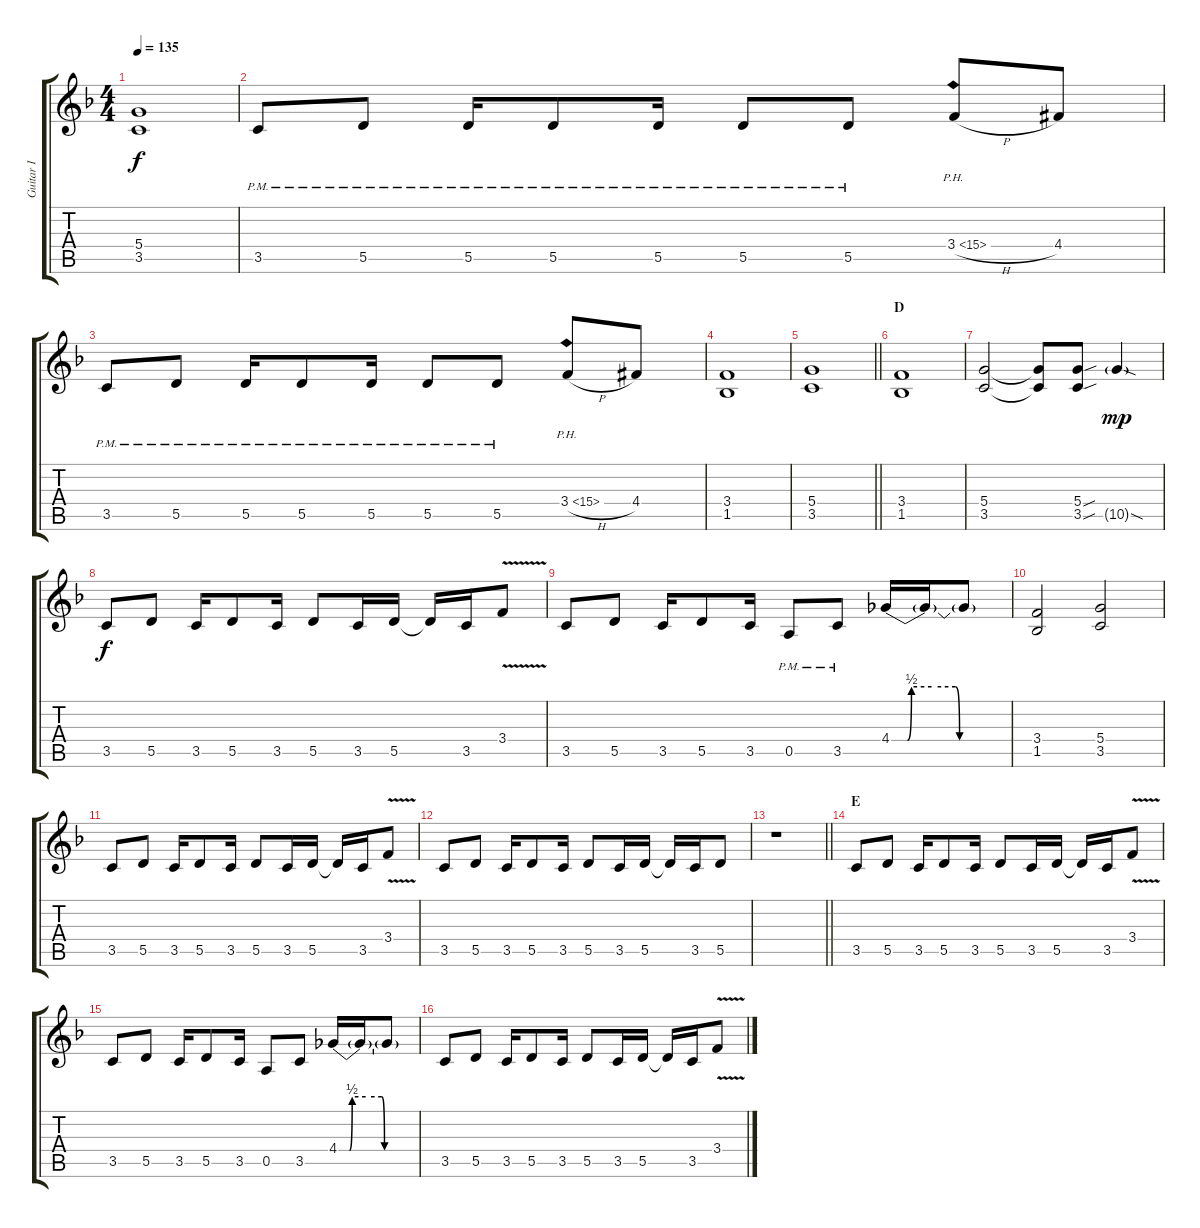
\track ("Guitar I" "Guitar I") {instrument overdrivenguitar}
\staff {score tabs}
\tuning (E4 B3 G3 D3 A2 E2) {hide}
\ts (4 4)
\tempo 135
\clef g2
\ks f
(5.4 3.5).1{dy f} |
3.5{pm}.8 5.5{pm}.8 5.5{pm}.16 5.5{pm}.8 5.5{pm}.16 5.5{pm}.8 5.5{pm}.8 3.4{ph 12 h}.8 4.4{acc #}.8 |
3.5{pm}.8 5.5{pm}.8 5.5{pm}.16 5.5{pm}.8 5.5{pm}.16 5.5{pm}.8 5.5{pm}.8 3.4{ph 12 h}.8 4.4{acc #}.8 |
(3.4 1.5).1 |
\barLineRight lightlight
(5.4 3.5).1 |
\section ("" "D")
(3.4 1.5).1 |
(5.4 3.5).2 (5.4{t} 3.5{t}).8 (5.4{sou} 3.5{sou}).8 10.5{sod g}.4{dy mp} |
3.5.8{dy f} 5.5.8 3.5.16 5.5.8 3.5.16 5.5.8 3.5.16 5.5.16 5.5{t}.16 3.5.16 3.4{v}.8 |
3.5.8 5.5.8 3.5.16 5.5.8 3.5.16 0.5{pm}.8 3.5{pm}.8 4.4{be (custom 0 0 8 0 10 2 20 2 32 2 34 0 41 0 60 0)}.16 4.4{t}.16 4.4{t}.8 |
(3.4 1.5).2 (5.4 3.5).2 |
3.5.8 5.5.8 3.5.16 5.5.8 3.5.16 5.5.8 3.5.16 5.5.16 5.5{t}.16 3.5.16 3.4{v}.8 |
3.5.8 5.5.8 3.5.16 5.5.8 3.5.16 5.5.8 3.5.16 5.5.16 5.5{t}.16 3.5.16 5.5.8 |
\barLineRight lightlight
r.1 |
\section ("" "E")
3.5.8 5.5.8 3.5.16 5.5.8 3.5.16 5.5.8 3.5.16 5.5.16 5.5{t}.16 3.5.16 3.4{v}.8 |
3.5.8 5.5.8 3.5.16 5.5.8 3.5.16 0.5.8 3.5.8 4.4{be (custom 0 0 8 0 10 2 20 2 32 2 34 0 41 0 60 0)}.16 4.4{t}.16 4.4{t}.8 |
3.5.8 5.5.8 3.5.16 5.5.8 3.5.16 5.5.8 3.5.16 5.5.16 5.5{t}.16 3.5.16 3.4{v}.8
